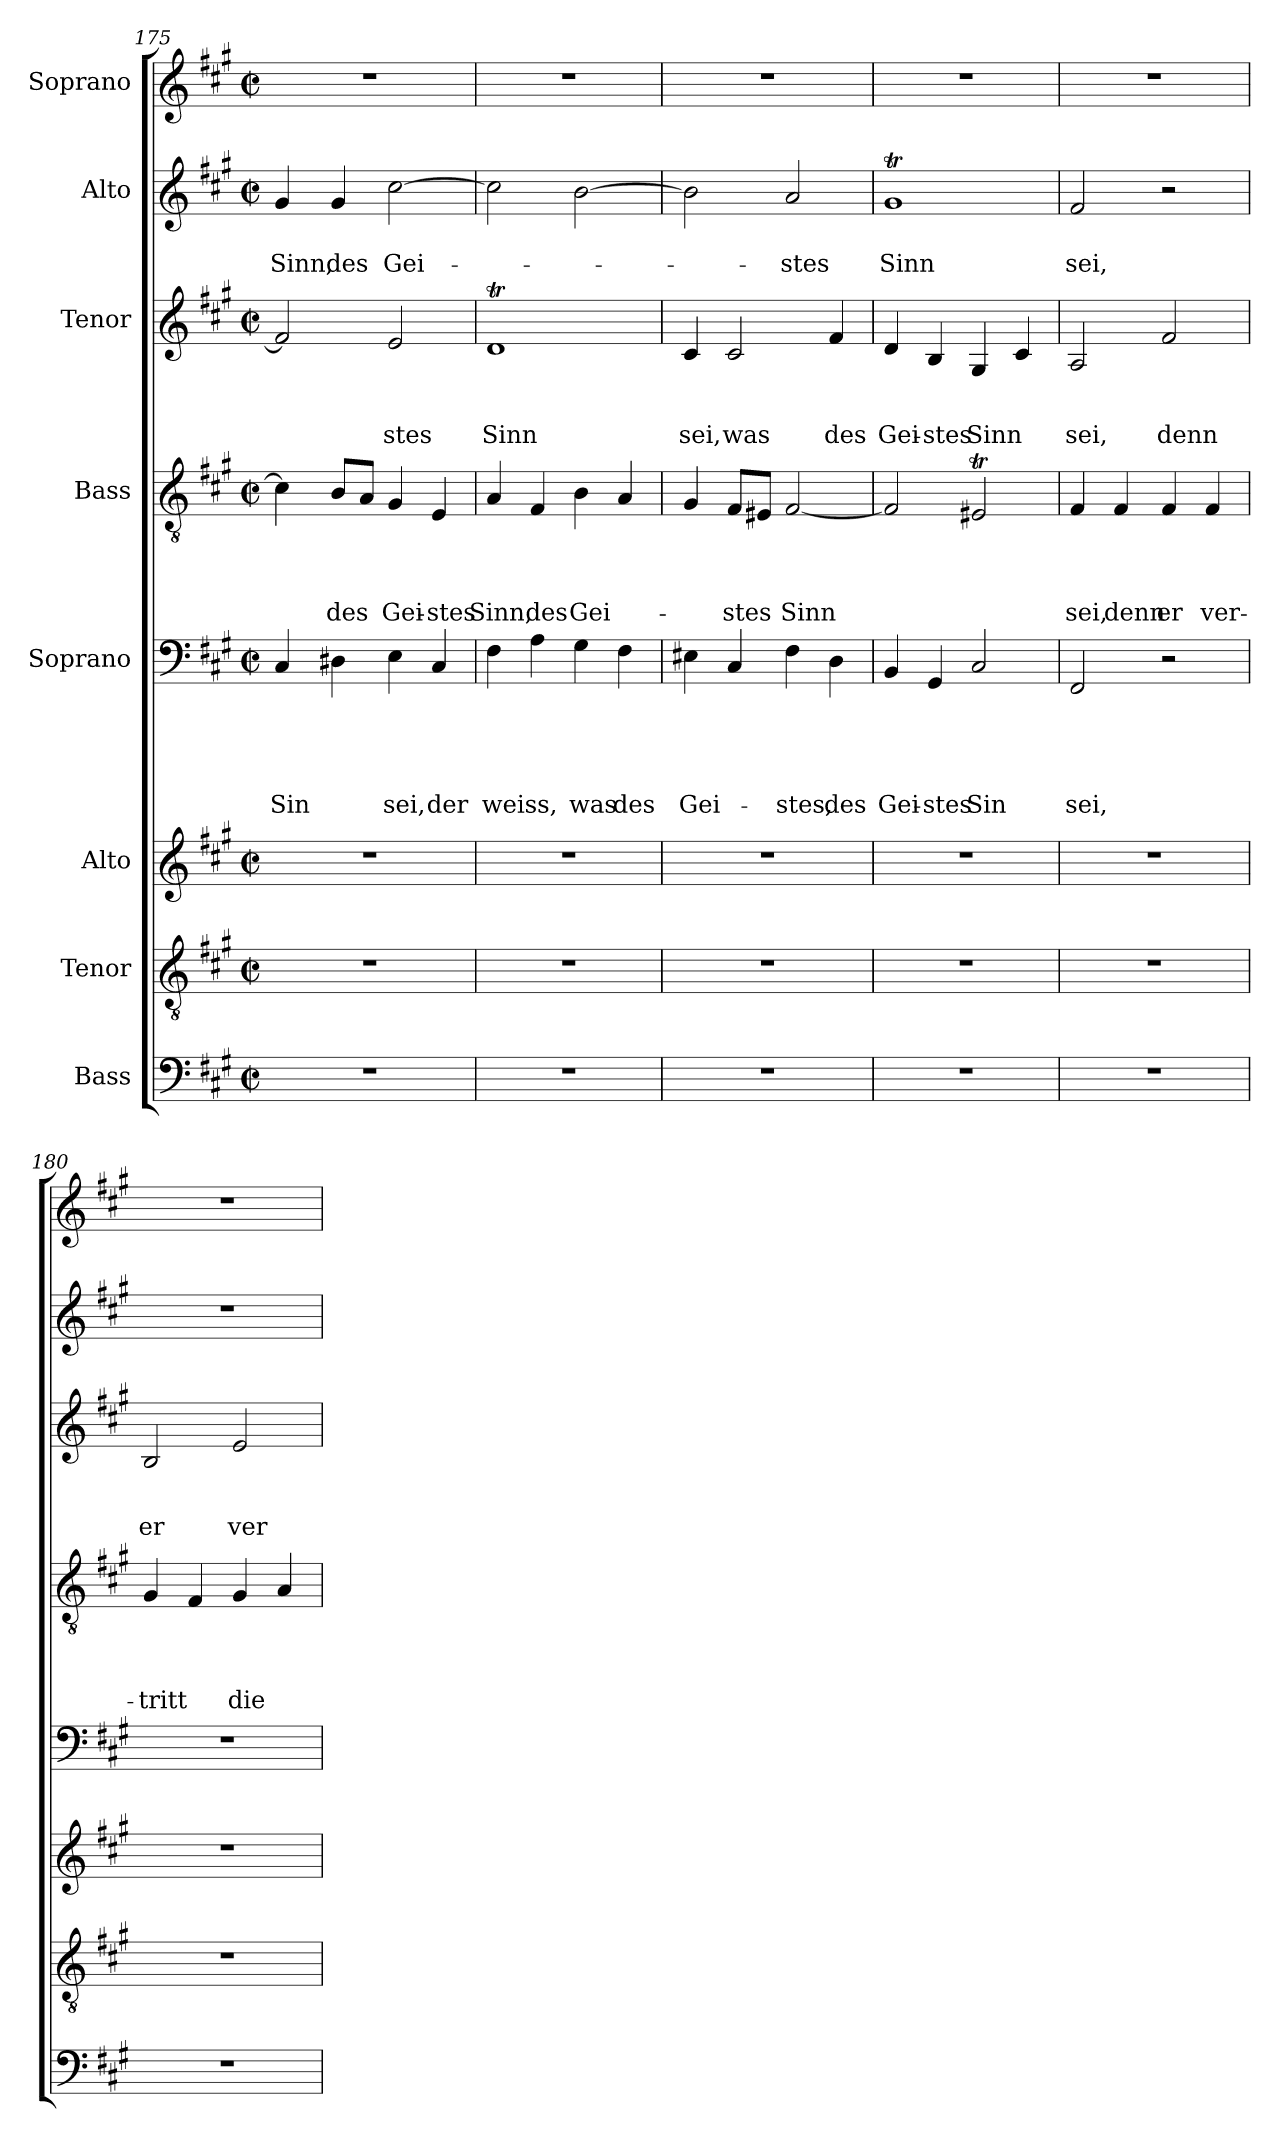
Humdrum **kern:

**kern	**kern	**kern	**kern	**text	**text	**text	**text	**text	**kern	**text	**text	**text	**text	**kern	**text	**text	**text	**kern	**text	**text	**kern
*part8	*part7	*part6	*part5	*part5	*part5	*part5	*part5	*part5	*part4	*part4	*part4	*part4	*part4	*part3	*part3	*part3	*part3	*part2	*part2	*part2	*part1
*staff8	*staff7	*staff6	*staff5	*staff5	*staff5	*staff5	*staff5	*staff5	*staff4	*staff4	*staff4	*staff4	*staff4	*staff3	*staff3	*staff3	*staff3	*staff2	*staff2	*staff2	*staff1
*I"Bass	*I"Tenor	*I"Alto	*I"Soprano	*	*	*	*	*	*I"Bass	*	*	*	*	*I"Tenor	*	*	*	*I"Alto	*	*	*I"Soprano
*clefF4	*clefGv2	*clefG2	*clefF4	*	*	*	*	*	*clefGv2	*	*	*	*	*clefG2	*	*	*	*clefG2	*	*	*clefG2
*k[f#c#g#]	*k[f#c#g#]	*k[f#c#g#]	*k[f#c#g#]	*	*	*	*	*	*k[f#c#g#]	*	*	*	*	*k[f#c#g#]	*	*	*	*k[f#c#g#]	*	*	*k[f#c#g#]
*A:	*A:	*A:	*A:	*	*	*	*	*	*A:	*	*	*	*	*A:	*	*	*	*A:	*	*	*A:
*M2/2	*M2/2	*M2/2	*M2/2	*	*	*	*	*	*M2/2	*	*	*	*	*M2/2	*	*	*	*M2/2	*	*	*M2/2
*met(c|)	*met(c|)	*met(c|)	*met(c|)	*	*	*	*	*	*met(c|)	*	*	*	*	*met(c|)	*	*	*	*met(c|)	*	*	*met(c|)
=175	=175	=175	=175	=175	=175	=175	=175	=175	=175	=175	=175	=175	=175	=175	=175	=175	=175	=175	=175	=175	=175
!	!	!	!	!	!	!	!	!LO:LY:b	!	!	!	!	!	!	!	!	!	!	!	!LO:LY:b	!
1r	1r	1r	4C#/	.	.	.	.	Sin	4c#\]	.	.	.	.	2f#/]	.	.	.	4g#/	.	Sinn,	1r
!	!	!	!	!	!	!	!	!	!	!	!	!	!LO:LY:b	!	!	!	!	!	!	!LO:LY:b	!
.	.	.	4D#X\	.	.	.	.	.	8B/L	.	.	.	des	.	.	.	.	4g#/	.	des	.
.	.	.	.	.	.	.	.	.	8A/J	.	.	.	.	.	.	.	.	.	.	.	.
!	!	!	!	!	!	!	!	!LO:LY:b	!	!	!	!	!LO:LY:b	!	!	!	!LO:LY:b	!	!	!LO:LY:b	!
.	.	.	4E\	.	.	.	.	sei,	4G#/	.	.	.	Gei-	2e/	.	.	-stes	[<2cc#\	.	Gei-	.
!	!	!	!	!	!	!	!	!LO:LY:b	!	!	!	!	!LO:LY:b:rj	!	!	!	!	!	!	!	!
.	.	.	4C#/	.	.	.	.	der	4E/	.	.	.	-stes	.	.	.	.	.	.	.	.
!!LO:LB:g=z
=176	=176	=176	=176	=176	=176	=176	=176	=176	=176	=176	=176	=176	=176	=176	=176	=176	=176	=176	=176	=176	=176
!	!	!	!	!	!	!	!	!LO:LY:b	!	!	!	!	!LO:LY:b	!	!	!	!LO:LY:b	!	!	!	!
1r	1r	1r	4F#\	.	.	.	.	weiss,	4A/	.	.	.	Sinn,	1dT	.	.	Sinn	2cc#\]	.	.	1r
!	!	!	!	!	!	!	!	!	!	!	!	!	!LO:LY:b	!	!	!	!	!	!	!	!
.	.	.	4A\	.	.	.	.	.	4F#/	.	.	.	des	.	.	.	.	.	.	.	.
!	!	!	!	!	!	!	!	!LO:LY:b	!	!	!	!	!LO:LY:b	!	!	!	!	!	!	!	!
.	.	.	4G#\	.	.	.	.	was	4B\	.	.	.	Gei-	.	.	.	.	[>2b\	.	.	.
!	!	!	!	!	!	!	!	!LO:LY:b	!	!	!	!	!	!	!	!	!	!	!	!	!
.	.	.	4F#\	.	.	.	.	des	4A/	.	.	.	.	.	.	.	.	.	.	.	.
=177	=177	=177	=177	=177	=177	=177	=177	=177	=177	=177	=177	=177	=177	=177	=177	=177	=177	=177	=177	=177	=177
!	!	!	!	!	!	!	!	!LO:LY:b	!	!	!	!	!	!	!	!	!LO:LY:b	!	!	!	!
1r	1r	1r	4E#X\	.	.	.	.	Gei-	4G#/	.	.	.	.	4c#/	.	.	sei,	2b\]	.	.	1r
!	!	!	!	!	!	!	!	!	!	!	!	!	!LO:LY:b	!	!	!	!LO:LY:b	!	!	!	!
.	.	.	4C#/	.	.	.	.	.	8F#/L	.	.	.	-stes	2c#/	.	.	was	.	.	.	.
.	.	.	.	.	.	.	.	.	8E#X/J	.	.	.	.	.	.	.	.	.	.	.	.
!	!	!	!	!	!	!	!	!LO:LY:b	!	!	!	!	!LO:LY:b	!	!	!	!	!	!	!LO:LY:b	!
.	.	.	4F#\	.	.	.	.	-stes,	[<2F#/	.	.	.	Sinn	.	.	.	.	2a/	.	-stes	.
!	!	!	!	!	!	!	!	!LO:LY:b	!	!	!	!	!	!	!	!	!LO:LY:b	!	!	!	!
.	.	.	4D\	.	.	.	.	des	.	.	.	.	.	4f#/	.	.	des	.	.	.	.
=178	=178	=178	=178	=178	=178	=178	=178	=178	=178	=178	=178	=178	=178	=178	=178	=178	=178	=178	=178	=178	=178
!	!	!	!	!	!	!	!	!LO:LY:b	!	!	!	!	!	!	!	!	!LO:LY:b	!	!	!LO:LY:b	!
1r	1r	1r	4BB/	.	.	.	.	Gei-	2F#/]	.	.	.	.	4d/	.	.	Gei-	1g#t	.	Sinn	1r
!	!	!	!	!	!	!	!	!LO:LY:b:rj	!	!	!	!	!	!	!	!	!LO:LY:b:rj	!	!	!	!
.	.	.	4GG#/	.	.	.	.	-stes	.	.	.	.	.	4B/	.	.	-stes	.	.	.	.
!	!	!	!	!	!	!	!	!LO:LY:b	!	!	!	!	!	!	!	!	!LO:LY:b	!	!	!	!
.	.	.	2C#/	.	.	.	.	Sin	2E#Xt/	.	.	.	.	4G#/	.	.	Sinn	.	.	.	.
.	.	.	.	.	.	.	.	.	.	.	.	.	.	4c#/	.	.	.	.	.	.	.
=179	=179	=179	=179	=179	=179	=179	=179	=179	=179	=179	=179	=179	=179	=179	=179	=179	=179	=179	=179	=179	=179
!	!	!	!	!	!	!	!	!LO:LY:b	!	!	!	!	!LO:LY:b	!	!	!	!LO:LY:b	!	!	!LO:LY:b	!
1r	1r	1r	2FF#/	.	.	.	.	sei,	4F#/	.	.	.	sei,	2A/	.	.	sei,	2f#/	.	sei,	1r
!	!	!	!	!	!	!	!	!	!	!	!	!	!LO:LY:b	!	!	!	!	!	!	!	!
.	.	.	.	.	.	.	.	.	4F#/	.	.	.	denn	.	.	.	.	.	.	.	.
!	!	!	!	!	!	!	!	!	!	!	!	!	!LO:LY:b	!	!	!	!LO:LY:b	!	!	!	!
.	.	.	2r	.	.	.	.	.	4F#/	.	.	.	er	2f#/	.	.	denn	2r	.	.	.
!	!	!	!	!	!	!	!	!	!	!	!	!	!LO:LY:b	!	!	!	!	!	!	!	!
.	.	.	.	.	.	.	.	.	4F#/	.	.	.	ver-	.	.	.	.	.	.	.	.
=180	=180	=180	=180	=180	=180	=180	=180	=180	=180	=180	=180	=180	=180	=180	=180	=180	=180	=180	=180	=180	=180
!	!	!	!	!	!	!	!	!	!	!	!	!	!LO:LY:b	!	!	!	!LO:LY:b	!	!	!	!
1r	1r	1r	1r	.	.	.	.	.	4G#/	.	.	.	-tritt	2B/	.	.	er	1r	.	.	1r
.	.	.	.	.	.	.	.	.	4F#/	.	.	.	.	.	.	.	.	.	.	.	.
!	!	!	!	!	!	!	!	!	!	!	!	!	!LO:LY:b	!	!	!	!LO:LY:b	!	!	!	!
.	.	.	.	.	.	.	.	.	4G#/	.	.	.	die	2e/	.	.	ver-	.	.	.	.
.	.	.	.	.	.	.	.	.	4A/	.	.	.	.	.	.	.	.	.	.	.	.
=	=	=	=	=	=	=	=	=	=	=	=	=	=	=	=	=	=	=	=	=	=
*-	*-	*-	*-	*-	*-	*-	*-	*-	*-	*-	*-	*-	*-	*-	*-	*-	*-	*-	*-	*-	*-
